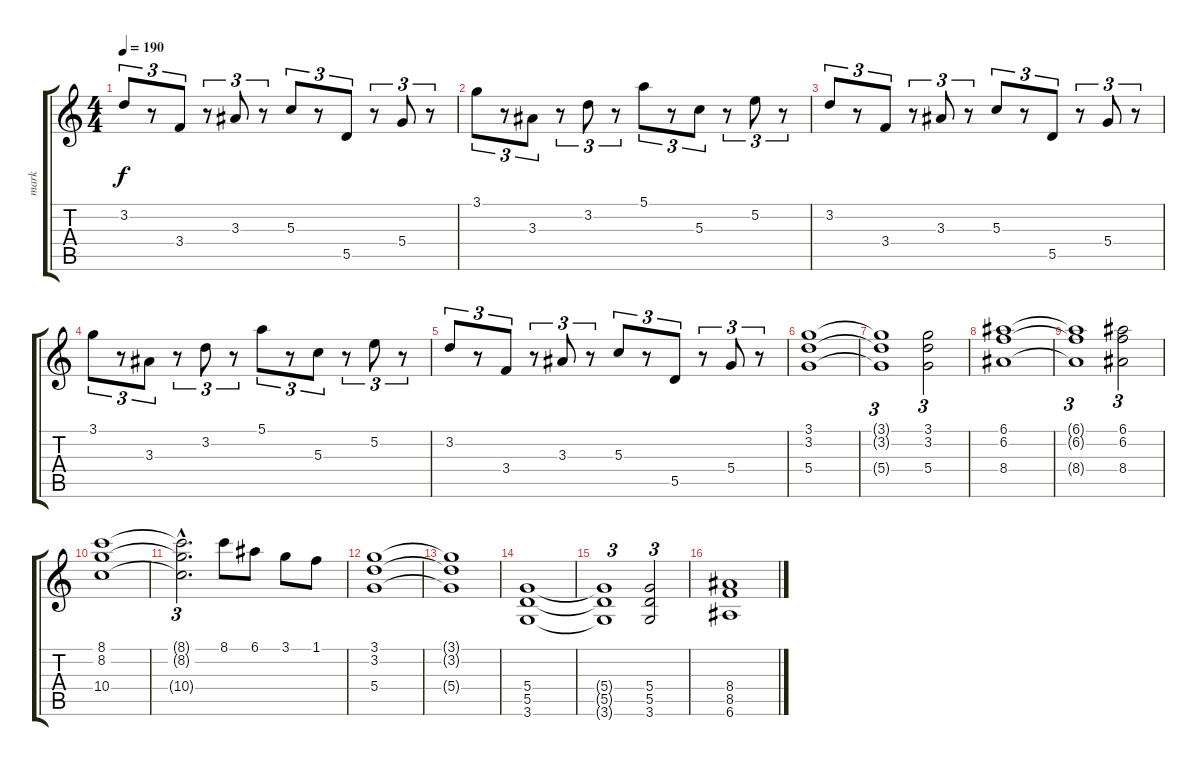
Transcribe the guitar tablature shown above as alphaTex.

\track ("mark" "mark") {instrument overdrivenguitar}
\staff {score tabs}
\tuning (E4 B3 G3 D3 A2 E2) {hide}
\ts (4 4)
\tempo 190
\clef g2
\ks c
3.2.8{tu (3 2) dy f} r.8{tu (3 2)} 3.4.8{tu (3 2)} r.8{tu (3 2)} 3.3.8{tu (3 2)} r.8{tu (3 2)} 5.3.8{tu (3 2)} r.8{tu (3 2)} 5.5.8{tu (3 2)} r.8{tu (3 2)} 5.4.8{tu (3 2)} r.8{tu (3 2)} |
3.1.8{tu (3 2)} r.8{tu (3 2)} 3.3.8{tu (3 2)} r.8{tu (3 2)} 3.2.8{tu (3 2)} r.8{tu (3 2)} 5.1.8{tu (3 2)} r.8{tu (3 2)} 5.3.8{tu (3 2)} r.8{tu (3 2)} 5.2.8{tu (3 2)} r.8{tu (3 2)} |
3.2.8{tu (3 2)} r.8{tu (3 2)} 3.4.8{tu (3 2)} r.8{tu (3 2)} 3.3.8{tu (3 2)} r.8{tu (3 2)} 5.3.8{tu (3 2)} r.8{tu (3 2)} 5.5.8{tu (3 2)} r.8{tu (3 2)} 5.4.8{tu (3 2)} r.8{tu (3 2)} |
3.1.8{tu (3 2)} r.8{tu (3 2)} 3.3.8{tu (3 2)} r.8{tu (3 2)} 3.2.8{tu (3 2)} r.8{tu (3 2)} 5.1.8{tu (3 2)} r.8{tu (3 2)} 5.3.8{tu (3 2)} r.8{tu (3 2)} 5.2.8{tu (3 2)} r.8{tu (3 2)} |
3.2.8{tu (3 2)} r.8{tu (3 2)} 3.4.8{tu (3 2)} r.8{tu (3 2)} 3.3.8{tu (3 2)} r.8{tu (3 2)} 5.3.8{tu (3 2)} r.8{tu (3 2)} 5.5.8{tu (3 2)} r.8{tu (3 2)} 5.4.8{tu (3 2)} r.8{tu (3 2)} |
(3.1 3.2 5.4).1 |
(3.1{t} 3.2{t} 5.4{t}).1{tu (3 2)} (3.1 3.2 5.4).2{tu (3 2)} |
(6.1 6.2 8.4).1 |
(6.1{t} 6.2{t} 8.4{t}).1{tu (3 2)} (6.1 6.2 8.4).2{tu (3 2)} |
(8.1 8.2 10.4).1 |
(8.1{hac t} 8.2{hac t} 10.4{hac t}).2{d tu (3 2)} 8.1.8 6.1.8 3.1.8 1.1.8 |
(3.1 3.2 5.4).1 |
(3.1{t} 3.2{t} 5.4{t}).1 |
(5.4 5.5 3.6).1{volume 10} |
(5.4{t} 5.5{t} 3.6{t}).1{tu (3 2)} (5.4 5.5 3.6).2{tu (3 2)} |
(8.4 8.5 6.6).1
